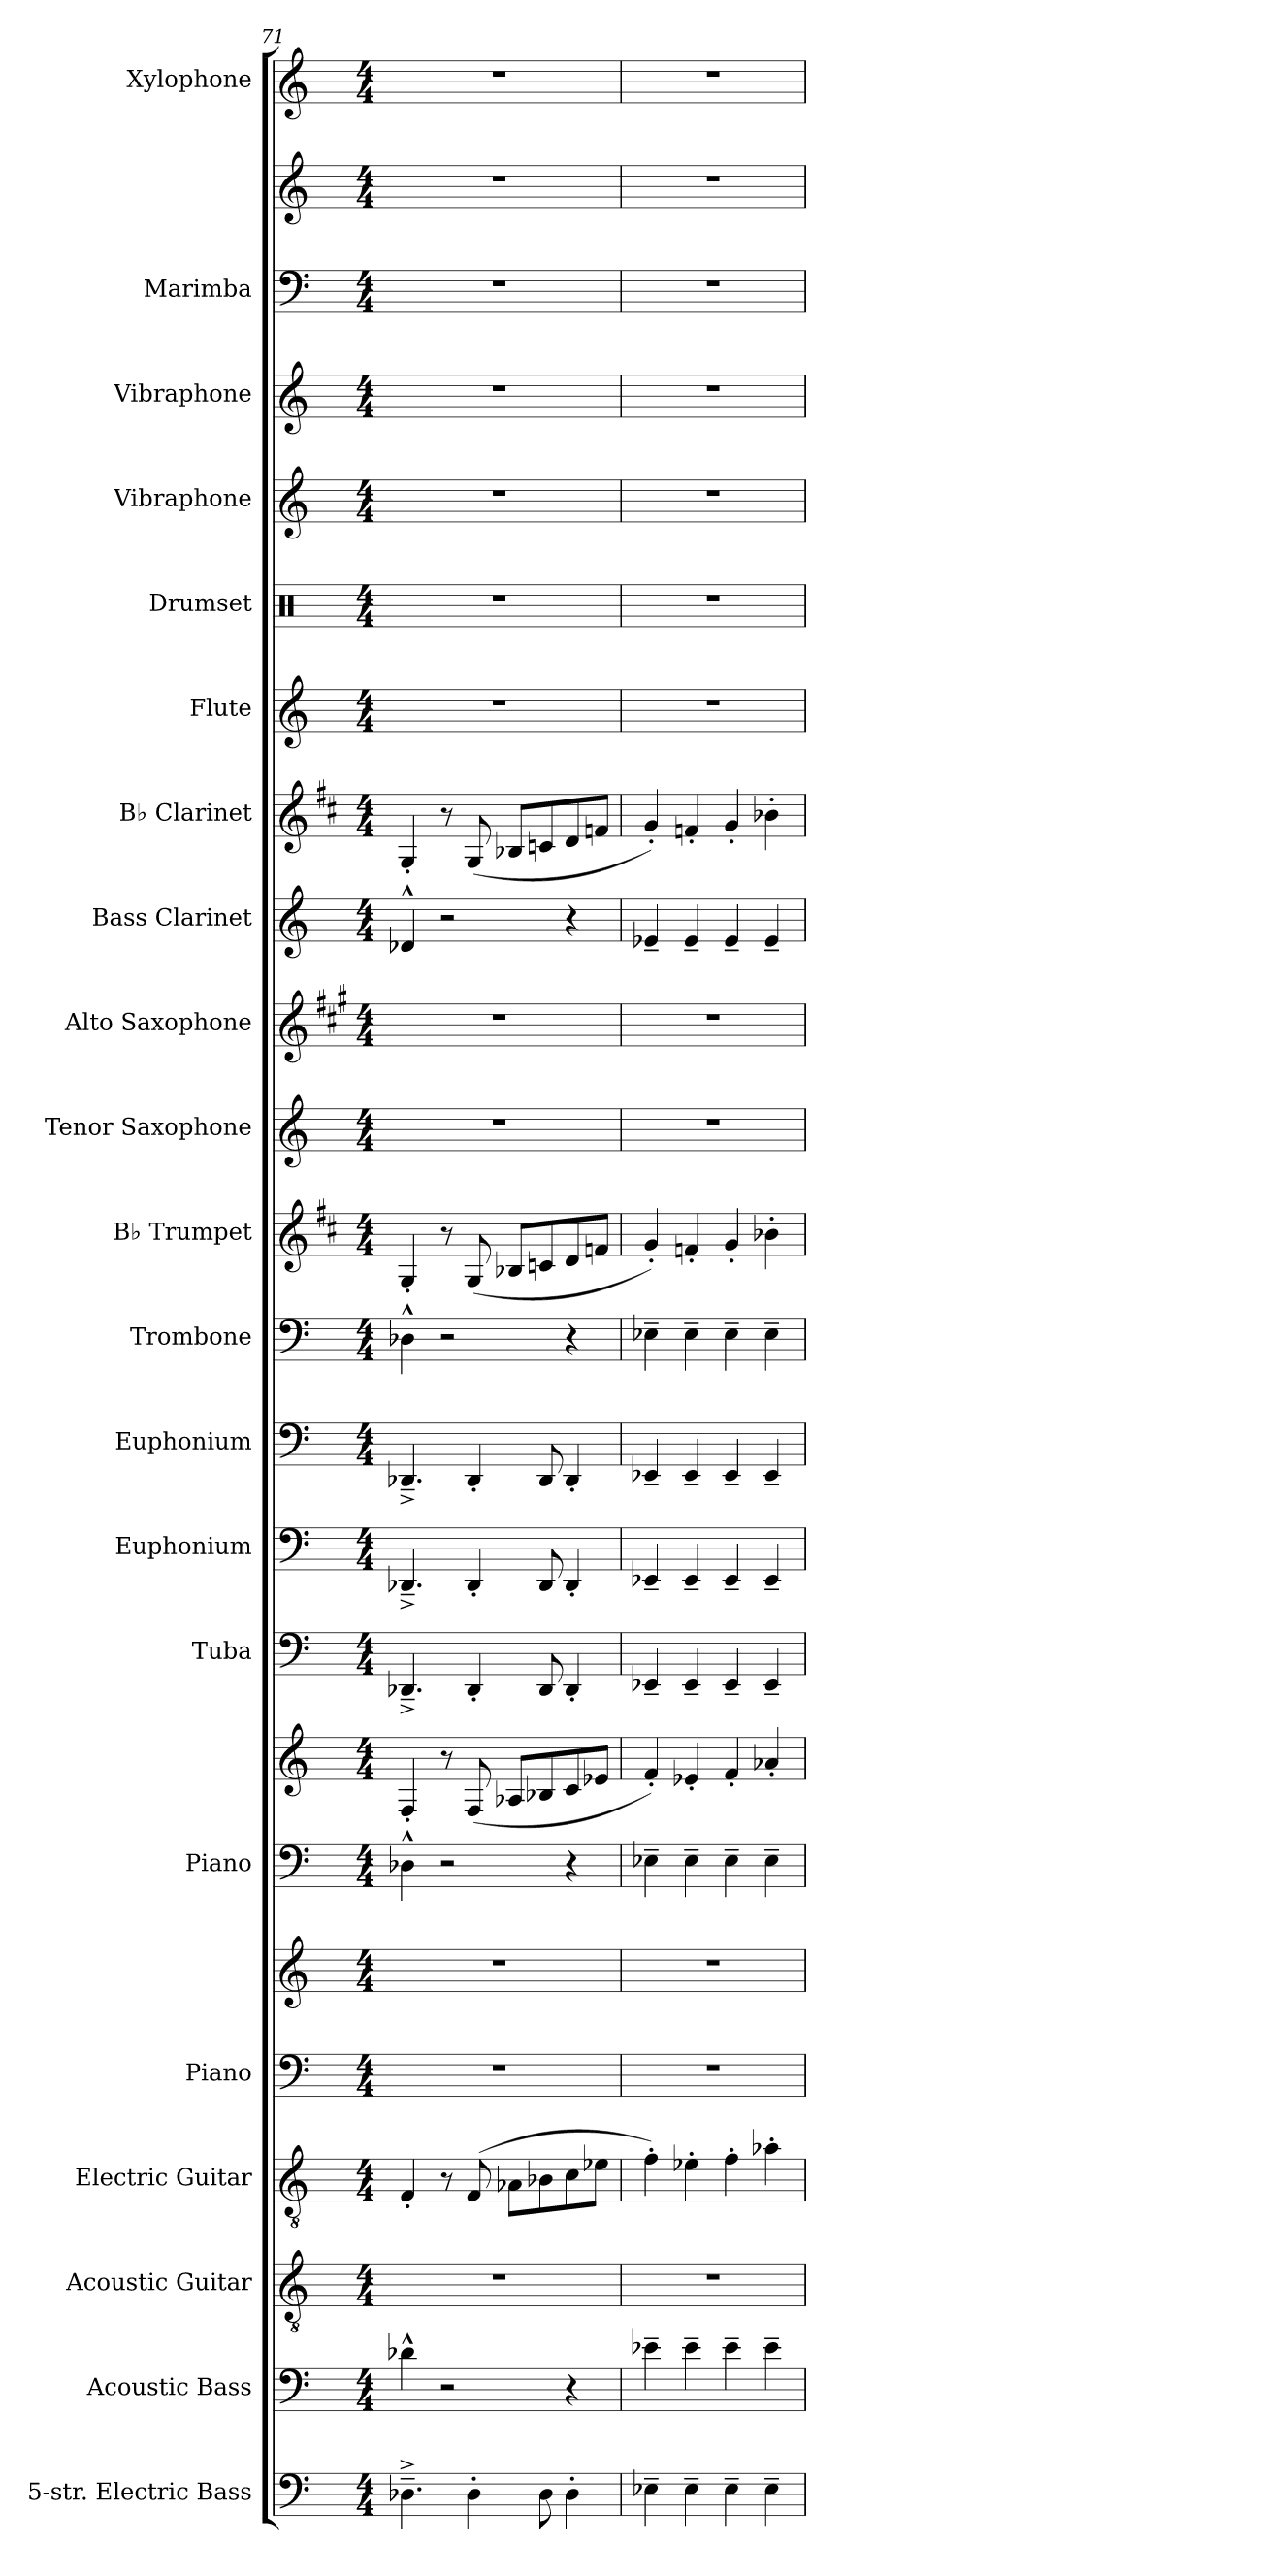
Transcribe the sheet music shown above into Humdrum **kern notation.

**kern	**kern	**kern	**kern	**kern	**kern	**kern	**kern	**kern	**kern	**kern	**kern	**kern	**kern	**kern	**kern	**kern	**kern	**kern	**kern	**kern	**kern	**kern	**kern
*part21	*part20	*part19	*part18	*part17	*part17	*part16	*part16	*part15	*part14	*part13	*part12	*part11	*part10	*part9	*part8	*part7	*part6	*part5	*part4	*part3	*part2	*part2	*part1
*staff24	*staff23	*staff22	*staff21	*staff20	*staff19	*staff18	*staff17	*staff16	*staff15	*staff14	*staff13	*staff12	*staff11	*staff10	*staff9	*staff8	*staff7	*staff6	*staff5	*staff4	*staff3	*staff2	*staff1
*I"5-str. Electric Bass	*I"Acoustic Bass	*I"Acoustic Guitar	*I"Electric Guitar	*I"Piano	*	*I"Piano	*	*I"Tuba	*I"Euphonium	*I"Euphonium	*I"Trombone	*I"B♭ Trumpet	*I"Tenor Saxophone	*I"Alto Saxophone	*I"Bass Clarinet	*I"B♭ Clarinet	*I"Flute	*I"Drumset	*I"Vibraphone	*I"Vibraphone	*I"Marimba	*	*I"Xylophone
*I'El. B.	*I'Bass	*I'Guit.	*I'El. Guit.	*I'Pno.	*	*I'Pno.	*	*I'Tba.	*I'Euph.	*I'Euph.	*I'Tbn.	*I'B♭ Tpt.	*I'T. Sax.	*I'A. Sax.	*I'B. Cl.	*I'B♭ Cl.	*I'Fl.	*I'Drs.	*I'Vib.	*I'Vib.	*I'Mrm.	*	*I'Xyl.
*clefF4	*clefF4	*clefGv2	*clefGv2	*clefF4	*clefG2	*clefF4	*clefG2	*clefF4	*clefF4	*clefF4	*clefF4	*clefG2	*clefG2	*clefG2	*clefG2	*clefG2	*clefG2	*clefX	*clefG2	*clefG2	*clefF4	*clefG2	*clefG2
*ITrd7c12	*ITrd7c12	*	*	*	*	*	*	*	*	*	*	*ITrd1c2	*ITrd8c14	*ITrd5c9	*ITrd8c14	*ITrd1c2	*	*	*	*	*	*	*ITrd-7c-12
*k[]	*k[]	*k[]	*k[]	*k[]	*k[]	*k[]	*k[]	*k[]	*k[]	*k[]	*k[]	*k[]	*k[]	*k[]	*k[]	*k[]	*k[]	*k[]	*k[]	*k[]	*k[]	*k[]	*k[]
*M4/4	*M4/4	*M4/4	*M4/4	*M4/4	*M4/4	*M4/4	*M4/4	*M4/4	*M4/4	*M4/4	*M4/4	*M4/4	*M4/4	*M4/4	*M4/4	*M4/4	*M4/4	*M4/4	*M4/4	*M4/4	*M4/4	*M4/4	*M4/4
=71	=71	=71	=71	=71	=71	=71	=71	=71	=71	=71	=71	=71	=71	=71	=71	=71	=71	=71	=71	=71	=71	=71	=71
4.DD-X~^\	4D-X^^\	1r	4F'/	1r	1r	4D-X^^\	4F'/	4.DD-X~^/	4.DD-X~^/	4.DD-X~^/	4D-X^^\	4F'/	1r	1r	4D-X^^/	4F'/	1r	1r	1r	1r	1r	1r	1r
.	2r	.	8r	.	.	2r	8r	.	.	.	2r	8r	.	.	2r	8r	.	.	.	.	.	.	.
4DD-'\	.	.	(8F/	.	.	.	(8F/	4DD-'/	4DD-'/	4DD-'/	.	(8F/	.	.	.	(8F/	.	.	.	.	.	.	.
.	.	.	8A-X\L	.	.	.	8A-X/L	.	.	.	.	8A-X/L	.	.	.	8A-X/L	.	.	.	.	.	.	.
8DD-\	.	.	8B-X\	.	.	.	8B-X/	8DD-/	8DD-/	8DD-/	.	8B-X/	.	.	.	8B-X/	.	.	.	.	.	.	.
4DD-'\	4r	.	8c\	.	.	4r	8c/	4DD-'/	4DD-'/	4DD-'/	4r	8c/	.	.	4r	8c/	.	.	.	.	.	.	.
.	.	.	8e-X\J	.	.	.	8e-X/J	.	.	.	.	8e-X/J	.	.	.	8e-X/J	.	.	.	.	.	.	.
=72	=72	=72	=72	=72	=72	=72	=72	=72	=72	=72	=72	=72	=72	=72	=72	=72	=72	=72	=72	=72	=72	=72	=72
4EE-X~\	4E-X~\	1r	4f'\)	1r	1r	4E-X~\	4f'/)	4EE-X~/	4EE-X~/	4EE-X~/	4E-X~\	4f'/)	1r	1r	4E-X~/	4f'/)	1r	1r	1r	1r	1r	1r	1r
4EE-~\	4E-~\	.	4e-X'\	.	.	4E-~\	4e-X'/	4EE-~/	4EE-~/	4EE-~/	4E-~\	4e-X'/	.	.	4E-~/	4e-X'/	.	.	.	.	.	.	.
4EE-~\	4E-~\	.	4f'\	.	.	4E-~\	4f'/	4EE-~/	4EE-~/	4EE-~/	4E-~\	4f'/	.	.	4E-~/	4f'/	.	.	.	.	.	.	.
4EE-~\	4E-~\	.	4a-X'\	.	.	4E-~\	4a-X'/	4EE-~/	4EE-~/	4EE-~/	4E-~\	4a-X'\	.	.	4E-~/	4a-X'\	.	.	.	.	.	.	.
=	=	=	=	=	=	=	=	=	=	=	=	=	=	=	=	=	=	=	=	=	=	=	=
*-	*-	*-	*-	*-	*-	*-	*-	*-	*-	*-	*-	*-	*-	*-	*-	*-	*-	*-	*-	*-	*-	*-	*-
